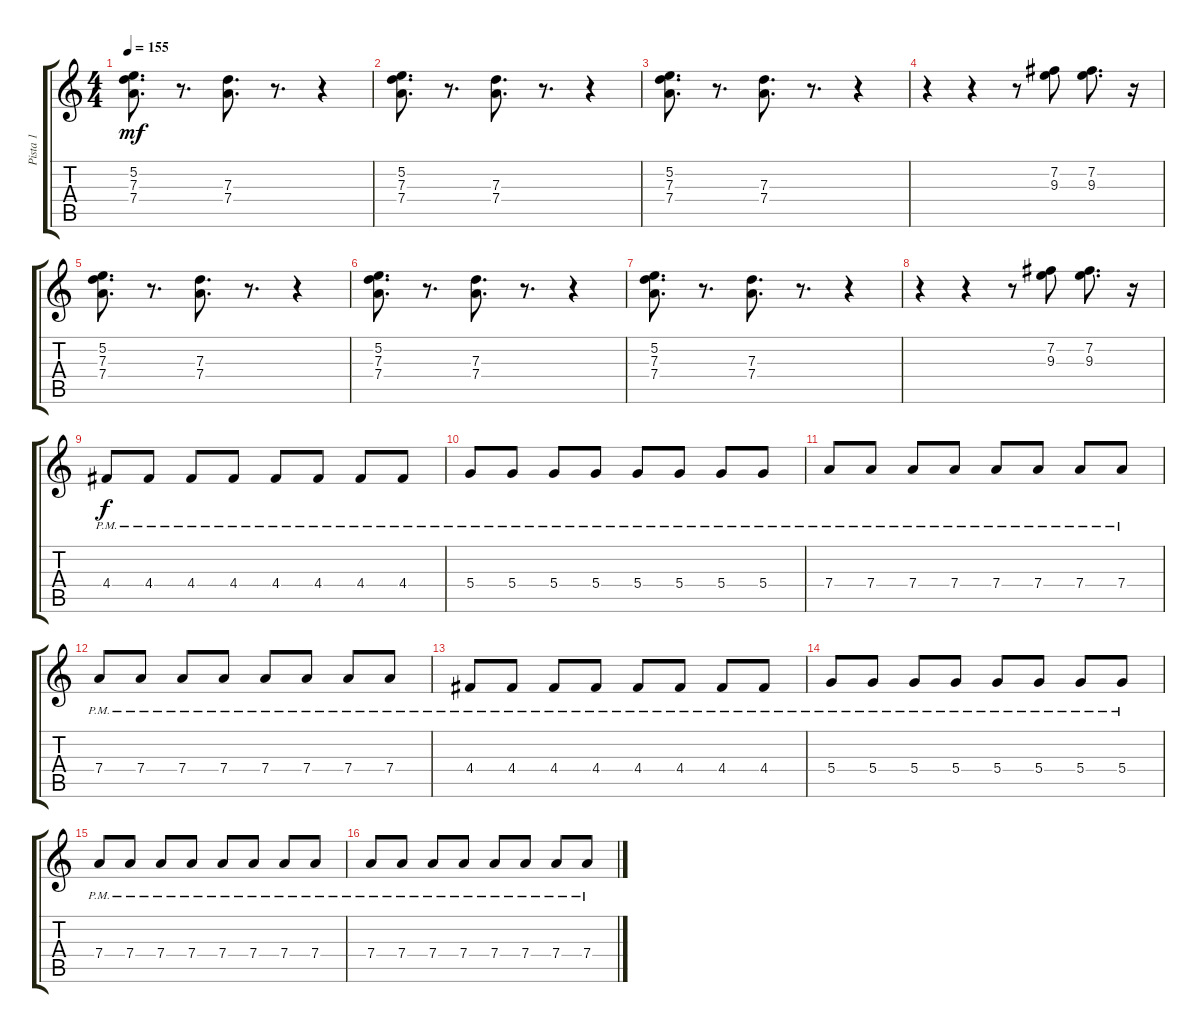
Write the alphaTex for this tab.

\track ("Pista 1" "Pista 1") {instrument distortionguitar}
\staff {score tabs}
\tuning (E4 B3 G3 D3 A2 E2) {hide}
\ts (4 4)
\tempo 155
\clef g2
\ks c
(5.2 7.3 7.4).8{d dy mf} r.8{d} (7.3 7.4).8{d} r.8{d} r.4 |
(5.2 7.3 7.4).8{d} r.8{d} (7.3 7.4).8{d} r.8{d} r.4 |
(5.2 7.3 7.4).8{d} r.8{d} (7.3 7.4).8{d} r.8{d} r.4 |
r.4 r.4 r.8 (7.2 9.3).8 (7.2 9.3).8{d} r.16 |
(5.2 7.3 7.4).8{d} r.8{d} (7.3 7.4).8{d} r.8{d} r.4 |
(5.2 7.3 7.4).8{d} r.8{d} (7.3 7.4).8{d} r.8{d} r.4 |
(5.2 7.3 7.4).8{d} r.8{d} (7.3 7.4).8{d} r.8{d} r.4 |
r.4 r.4 r.8 (7.2 9.3).8 (7.2 9.3).8{d} r.16 |
4.4{pm}.8{dy f} 4.4{pm}.8 4.4{pm}.8 4.4{pm}.8 4.4{pm}.8 4.4{pm}.8 4.4{pm}.8 4.4{pm}.8 |
5.4{pm}.8 5.4{pm}.8 5.4{pm}.8 5.4{pm}.8 5.4{pm}.8 5.4{pm}.8 5.4{pm}.8 5.4{pm}.8 |
7.4{pm}.8 7.4{pm}.8 7.4{pm}.8 7.4{pm}.8 7.4{pm}.8 7.4{pm}.8 7.4{pm}.8 7.4{pm}.8 |
7.4{pm}.8 7.4{pm}.8 7.4{pm}.8 7.4{pm}.8 7.4{pm}.8 7.4{pm}.8 7.4{pm}.8 7.4{pm}.8 |
4.4{pm}.8 4.4{pm}.8 4.4{pm}.8 4.4{pm}.8 4.4{pm}.8 4.4{pm}.8 4.4{pm}.8 4.4{pm}.8 |
5.4{pm}.8 5.4{pm}.8 5.4{pm}.8 5.4{pm}.8 5.4{pm}.8 5.4{pm}.8 5.4{pm}.8 5.4{pm}.8 |
7.4{pm}.8 7.4{pm}.8 7.4{pm}.8 7.4{pm}.8 7.4{pm}.8 7.4{pm}.8 7.4{pm}.8 7.4{pm}.8 |
7.4{pm}.8 7.4{pm}.8 7.4{pm}.8 7.4{pm}.8 7.4{pm}.8 7.4{pm}.8 7.4{pm}.8 7.4{pm}.8
